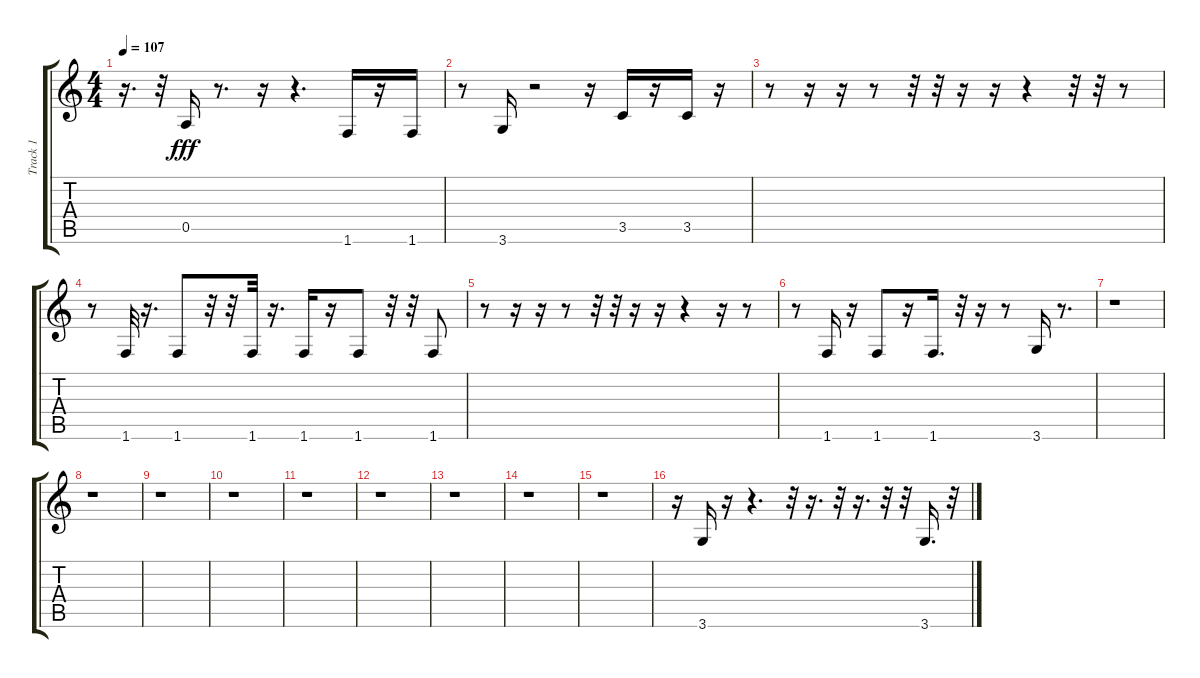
\track ("Track 1" "Track 1") {instrument acousticguitarnylon}
\staff {score tabs}
\tuning (E4 B3 G3 D3 A2 E2) {hide}
\ts (4 4)
\tempo 107
\clef g2
\ks c
r.16{d dy fff} r.32 0.5.16 r.8{d} r.16 r.4{d} 1.6.16 r.16 1.6.16 |
r.8 3.6.16 r.2 r.16 3.5.16 r.16 3.5.16 r.16 |
r.8 r.16 r.16 r.8 r.32 r.32 r.16 r.16 r.4 r.32 r.32 r.8 |
r.8 1.6.32 r.16{d} 1.6.8 r.32 r.32 1.6.32 r.16{d} 1.6.16 r.16 1.6.8 r.32 r.32 1.6.8 |
r.8 r.16 r.16 r.8 r.32 r.32 r.16 r.16 r.4 r.16 r.8 |
r.8 1.6.16 r.16 1.6.8 r.16 1.6.16{d} r.32 r.16 r.8 3.6.16 r.8{d} |
r.1 |
r.1 |
r.1 |
r.1 |
r.1 |
r.1 |
r.1 |
r.1 |
r.1 |
r.16 3.6.16 r.16 r.4{d} r.32 r.16{d} r.32 r.16{d} r.32 r.32 3.6.16{d} r.32
